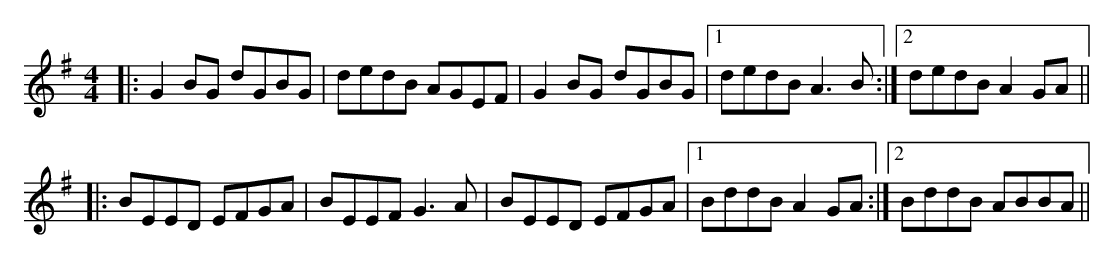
X:1
M:4/4
K:G
|:G2BG dGBG|dedB AGEF|G2BG dGBG|1 dedB A3B:|2 dedB A2GA||
|:BEED EFGA|BEEF G3A|BEED EFGA|1 BddB A2GA:|2 BddB ABBA||
